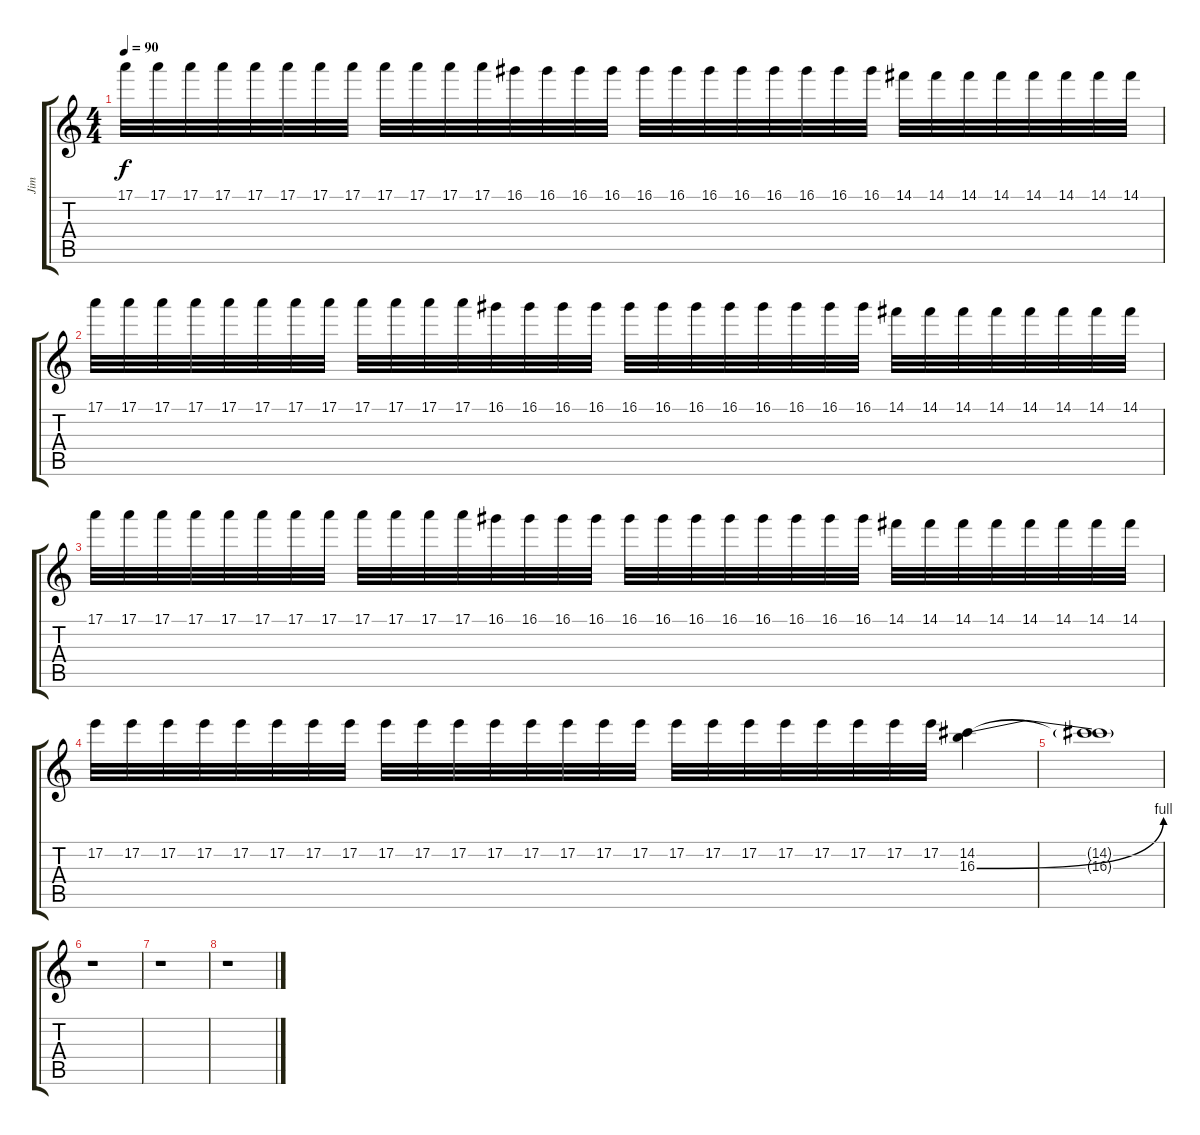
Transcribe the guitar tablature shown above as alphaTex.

\track ("Jim" "Jim") {instrument overdrivenguitar}
\staff {score tabs}
\tuning (E4 B3 G3 D3 A2 E2) {hide}
\ts (4 4)
\tempo 90
\clef g2
\ks c
17.1.32{dy f} 17.1.32 17.1.32 17.1.32 17.1.32 17.1.32 17.1.32 17.1.32 17.1.32 17.1.32 17.1.32 17.1.32 16.1.32 16.1.32 16.1.32 16.1.32 16.1.32 16.1.32 16.1.32 16.1.32 16.1.32 16.1.32 16.1.32 16.1.32 14.1.32 14.1.32 14.1.32 14.1.32 14.1.32 14.1.32 14.1.32 14.1.32 |
17.1.32 17.1.32 17.1.32 17.1.32 17.1.32 17.1.32 17.1.32 17.1.32 17.1.32 17.1.32 17.1.32 17.1.32 16.1.32 16.1.32 16.1.32 16.1.32 16.1.32 16.1.32 16.1.32 16.1.32 16.1.32 16.1.32 16.1.32 16.1.32 14.1.32 14.1.32 14.1.32 14.1.32 14.1.32 14.1.32 14.1.32 14.1.32 |
17.1.32 17.1.32 17.1.32 17.1.32 17.1.32 17.1.32 17.1.32 17.1.32 17.1.32 17.1.32 17.1.32 17.1.32 16.1.32 16.1.32 16.1.32 16.1.32 16.1.32 16.1.32 16.1.32 16.1.32 16.1.32 16.1.32 16.1.32 16.1.32 14.1.32 14.1.32 14.1.32 14.1.32 14.1.32 14.1.32 14.1.32 14.1.32 |
17.2.32 17.2.32 17.2.32 17.2.32 17.2.32 17.2.32 17.2.32 17.2.32 17.2.32 17.2.32 17.2.32 17.2.32 17.2.32 17.2.32 17.2.32 17.2.32 17.2.32 17.2.32 17.2.32 17.2.32 17.2.32 17.2.32 17.2.32 17.2.32 (14.2 16.3{be (bend 0 0 60 4)}).4{volume 6} |
(14.2{t} 16.3{t}).1 |
r.1 |
r.1 |
r.1
